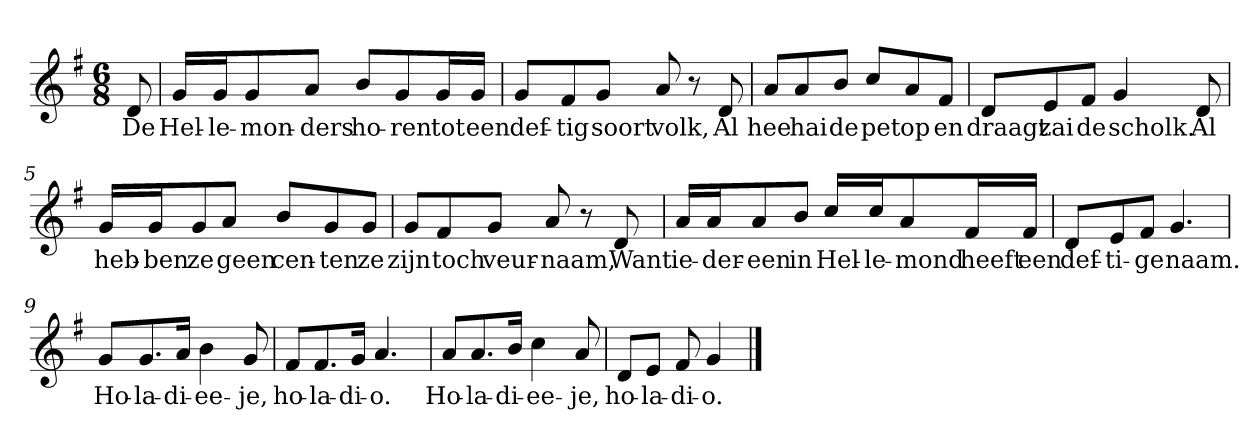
**kern	**text
*part1	*part1
*staff1	*staff1
*clefG2	*
*k[f#]	*
*G:	*
*M6/8	*
*MM120	*
=	=
8d	De
=1	=1
16g/LL	Hel-
16g/J	-le-
8g/	-mon-
8a/J	-ders
8b/L	ho-
8g/	-ren
16g/L	tot
16g/JJ	een
=2	=2
8g/L	def-
8f#/	-tig
8g/J	soort
8a	volk,
8r	.
8d	Al
=3	=3
8a/L	hee
8a/	hai
8b/J	de
8cc/L	pet
8a/	op
8f#/J	en
=4	=4
8d/L	draagt
8e/	zai
8f#/J	de
4g	scholk.
8d	Al
=5	=5
16g/LL	heb-
16g/J	-ben
8g/	ze
8a/J	geen
8b/L	cen-
8g/	-ten
8g/J	ze
=6	=6
8g/L	zijn
8f#/	toch
8g/J	veur-
8a	-naam,
8r	.
8d	Want
=7	=7
16a/LL	ie-
16a/J	-der-
8a/	-een
8b/J	in
16cc/LL	Hel-
16cc/J	-le-
8a/	-mond
16f#/L	heeft
16f#/JJ	een
=8	=8
8d/L	def-
8e/	-ti-
8f#/J	-ge
4.g	naam.
=9	=9
8g/L	Ho-
8.g/	-la-
16a/Jk	-di-
4b	-ee-
8g	-je,
=10	=10
8f#/L	ho-
8.f#/	-la-
16g/Jk	-di-
4.a	-o.
=11	=11
8a/L	Ho-
8.a/	-la-
16b/Jk	-di-
4cc	-ee-
8a	-je,
=12	=12
8d/L	ho-
8e/J	-la-
8f#	-di-
4g	-o.
==	==
*-	*-
